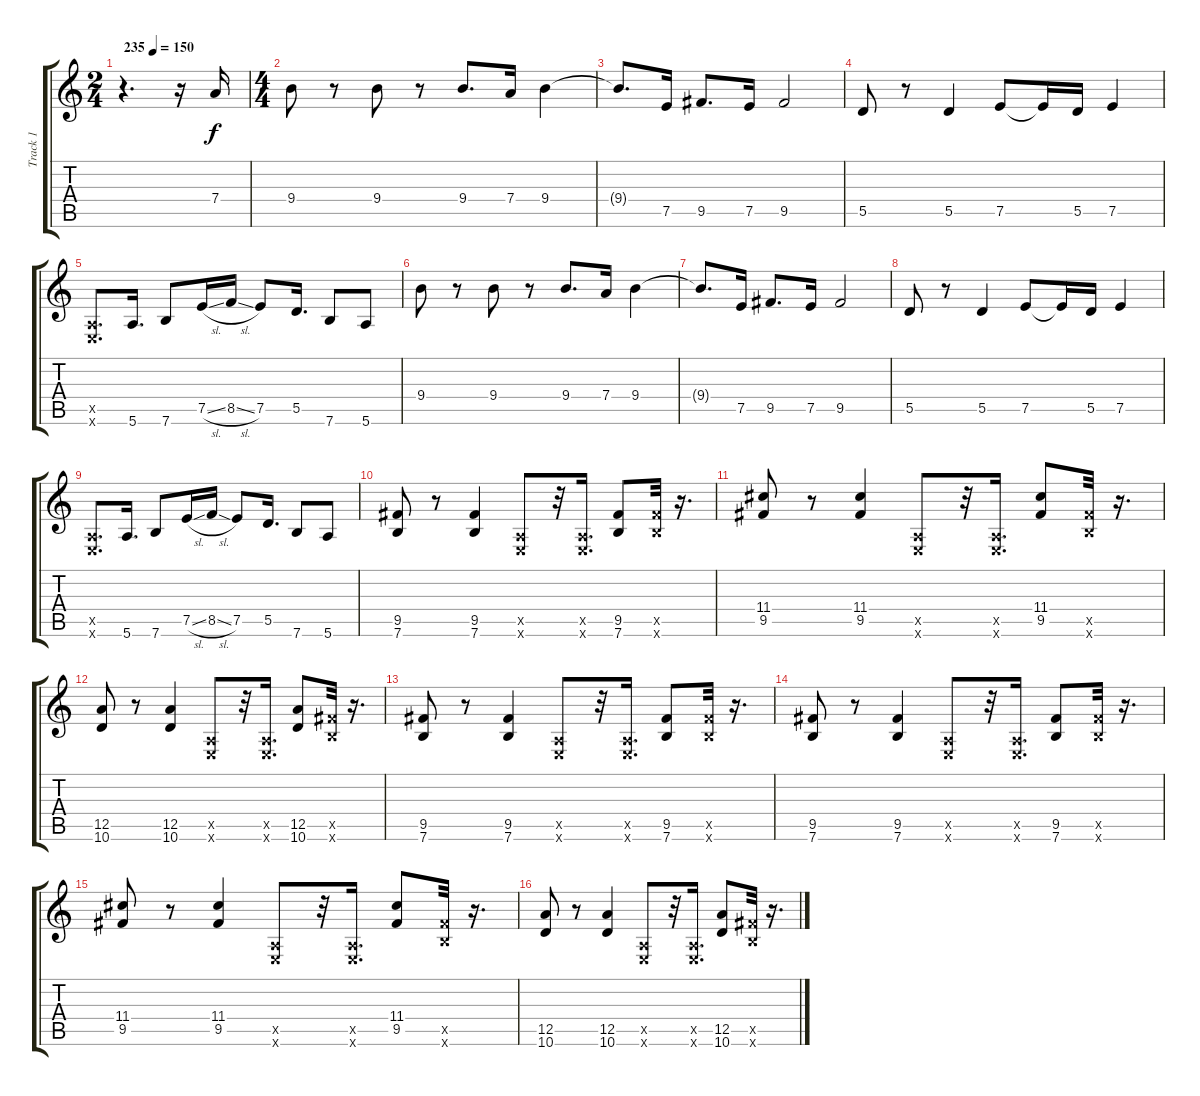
\track ("Track 1" "Track 1") {instrument acousticguitarnylon}
\staff {score tabs}
\tuning (E4 B3 G3 D3 A2 E2) {hide}
\ts (2 4)
\tempo (150 "235")
\clef g2
\ks c
r.4{d dy f instrument acousticguitarnylon} r.16 7.4.16 |
\ts (4 4)
9.4.8 r.8 9.4.8 r.8 9.4.8{d} 7.4.16 9.4.4 |
9.4{t}.8{d} 7.5.16 9.5.8{d} 7.5.16 9.5.2 |
5.5.8 r.8 5.5.4 7.5.8 7.5{t}.16 5.5.16 7.5.4 |
(0.5{x} 0.6{x}).8{d} 5.6.16{d} 7.6.8 7.5{sl}.16 8.5{sl}.16 7.5.8 5.5.16{d} 7.6.8 5.6.8 |
9.4.8 r.8 9.4.8 r.8 9.4.8{d} 7.4.16 9.4.4 |
9.4{t}.8{d} 7.5.16 9.5.8{d} 7.5.16 9.5.2 |
5.5.8 r.8 5.5.4 7.5.8 7.5{t}.16 5.5.16 7.5.4 |
(0.5{x} 0.6{x}).8{d} 5.6.16{d} 7.6.8 7.5{sl}.16 8.5{sl}.16 7.5.8 5.5.16{d} 7.6.8 5.6.8 |
(9.5 7.6).8 r.8 (9.5 7.6).4 (0.5{x} 0.6{x}).8 r.32 (0.5{x} 0.6{x}).16{d} (9.5 7.6).8 (9.5{x} 7.6{x}).32 r.16{d} |
(11.4 9.5).8 r.8 (11.4 9.5).4 (0.5{x} 0.6{x}).8 r.32 (0.5{x} 0.6{x}).16{d} (11.4 9.5).8 (9.5{x} 7.6{x}).32 r.16{d} |
(12.5 10.6).8 r.8 (12.5 10.6).4 (0.5{x} 0.6{x}).8 r.32 (0.5{x} 0.6{x}).16{d} (12.5 10.6).8 (9.5{x} 7.6{x}).32 r.16{d} |
(9.5 7.6).8 r.8 (9.5 7.6).4 (0.5{x} 0.6{x}).8 r.32 (0.5{x} 0.6{x}).16{d} (9.5 7.6).8 (9.5{x} 7.6{x}).32 r.16{d} |
(9.5 7.6).8 r.8 (9.5 7.6).4 (0.5{x} 0.6{x}).8 r.32 (0.5{x} 0.6{x}).16{d} (9.5 7.6).8 (9.5{x} 7.6{x}).32 r.16{d} |
(11.4 9.5).8 r.8 (11.4 9.5).4 (0.5{x} 0.6{x}).8 r.32 (0.5{x} 0.6{x}).16{d} (11.4 9.5).8 (9.5{x} 7.6{x}).32 r.16{d} |
(12.5 10.6).8 r.8 (12.5 10.6).4 (0.5{x} 0.6{x}).8 r.32 (0.5{x} 0.6{x}).16{d} (12.5 10.6).8 (9.5{x} 7.6{x}).32 r.16{d}
